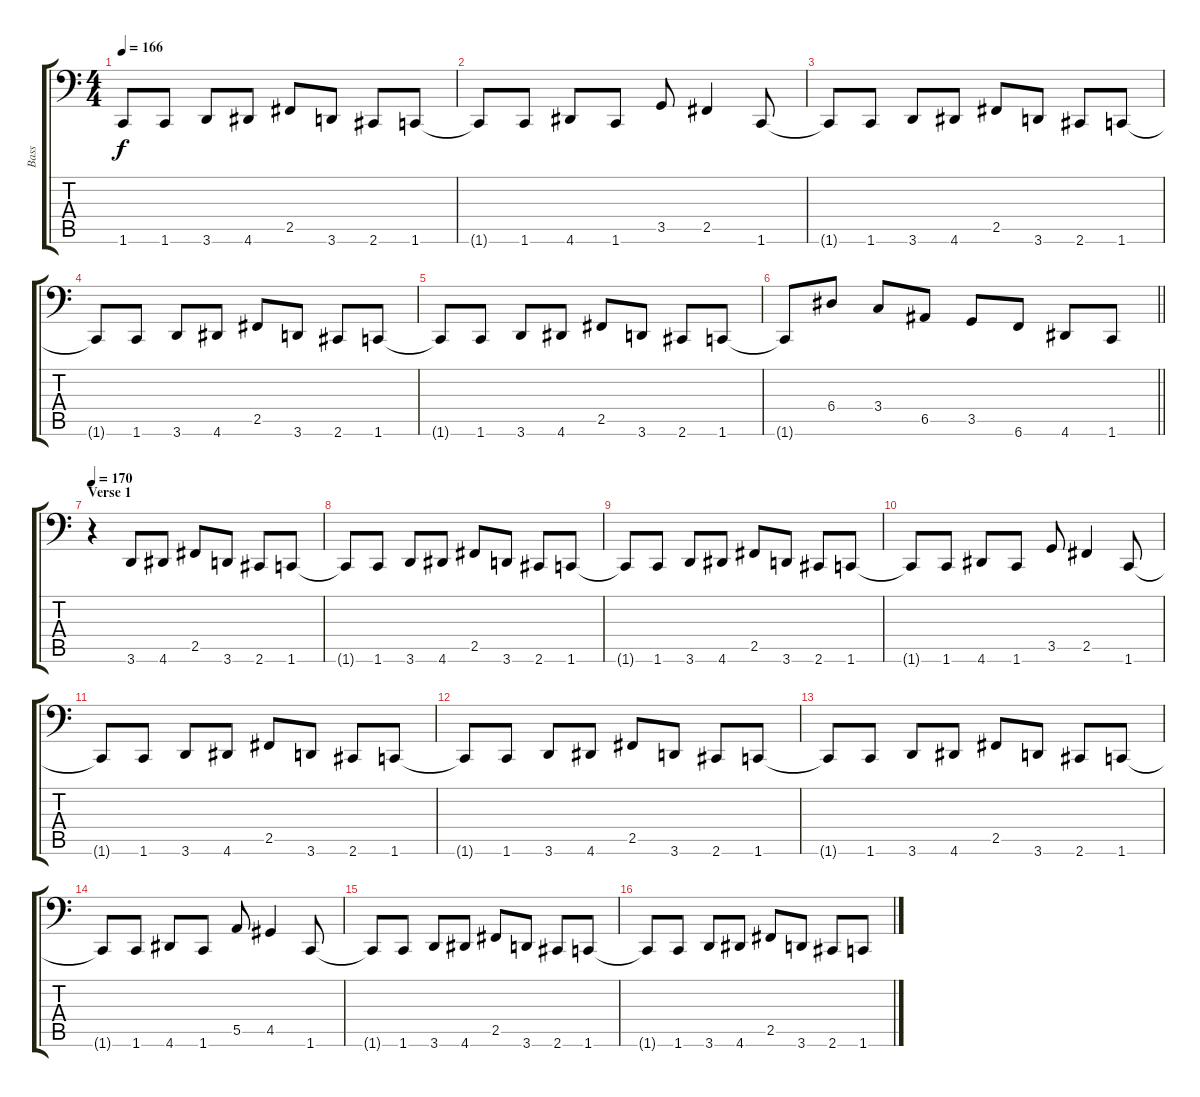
\track ("Bass" "Bass") {instrument electricbassfinger}
\staff {score tabs}
\tuning (C3 G2 D2 A1 E1 B0) {hide}
\ts (4 4)
\tempo 166
\clef f4
\ks c
1.6{t}.8{dy f} 1.6.8 3.6.8 4.6.8 2.5.8 3.6.8 2.6.8 1.6.8 |
1.6{t}.8 1.6.8 4.6.8 1.6.8 3.5.8 2.5.4 1.6.8 |
1.6{t}.8 1.6.8 3.6.8 4.6.8 2.5.8 3.6.8 2.6.8 1.6.8 |
1.6{t}.8 1.6.8 3.6.8 4.6.8 2.5.8 3.6.8 2.6.8 1.6.8 |
1.6{t}.8 1.6.8 3.6.8 4.6.8 2.5.8 3.6.8 2.6.8 1.6.8 |
\barLineRight lightlight
1.6{t}.8 6.4.8 3.4.8 6.5.8 3.5.8 6.6.8 4.6.8 1.6.8 |
\section ("" "Verse 1")
\tempo 170
r.4 3.6.8 4.6.8 2.5.8 3.6.8 2.6.8 1.6.8 |
1.6{t}.8 1.6.8 3.6.8 4.6.8 2.5.8 3.6.8 2.6.8 1.6.8 |
1.6{t}.8 1.6.8 3.6.8 4.6.8 2.5.8 3.6.8 2.6.8 1.6.8 |
1.6{t}.8 1.6.8 4.6.8 1.6.8 3.5.8 2.5.4 1.6.8 |
1.6{t}.8 1.6.8 3.6.8 4.6.8 2.5.8 3.6.8 2.6.8 1.6.8 |
1.6{t}.8 1.6.8 3.6.8 4.6.8 2.5.8 3.6.8 2.6.8 1.6.8 |
1.6{t}.8 1.6.8 3.6.8 4.6.8 2.5.8 3.6.8 2.6.8 1.6.8 |
1.6{t}.8 1.6.8 4.6.8 1.6.8 5.5.8 4.5.4 1.6.8 |
1.6{t}.8 1.6.8 3.6.8 4.6.8 2.5.8 3.6.8 2.6.8 1.6.8 |
1.6{t}.8 1.6.8 3.6.8 4.6.8 2.5.8 3.6.8 2.6.8 1.6.8
